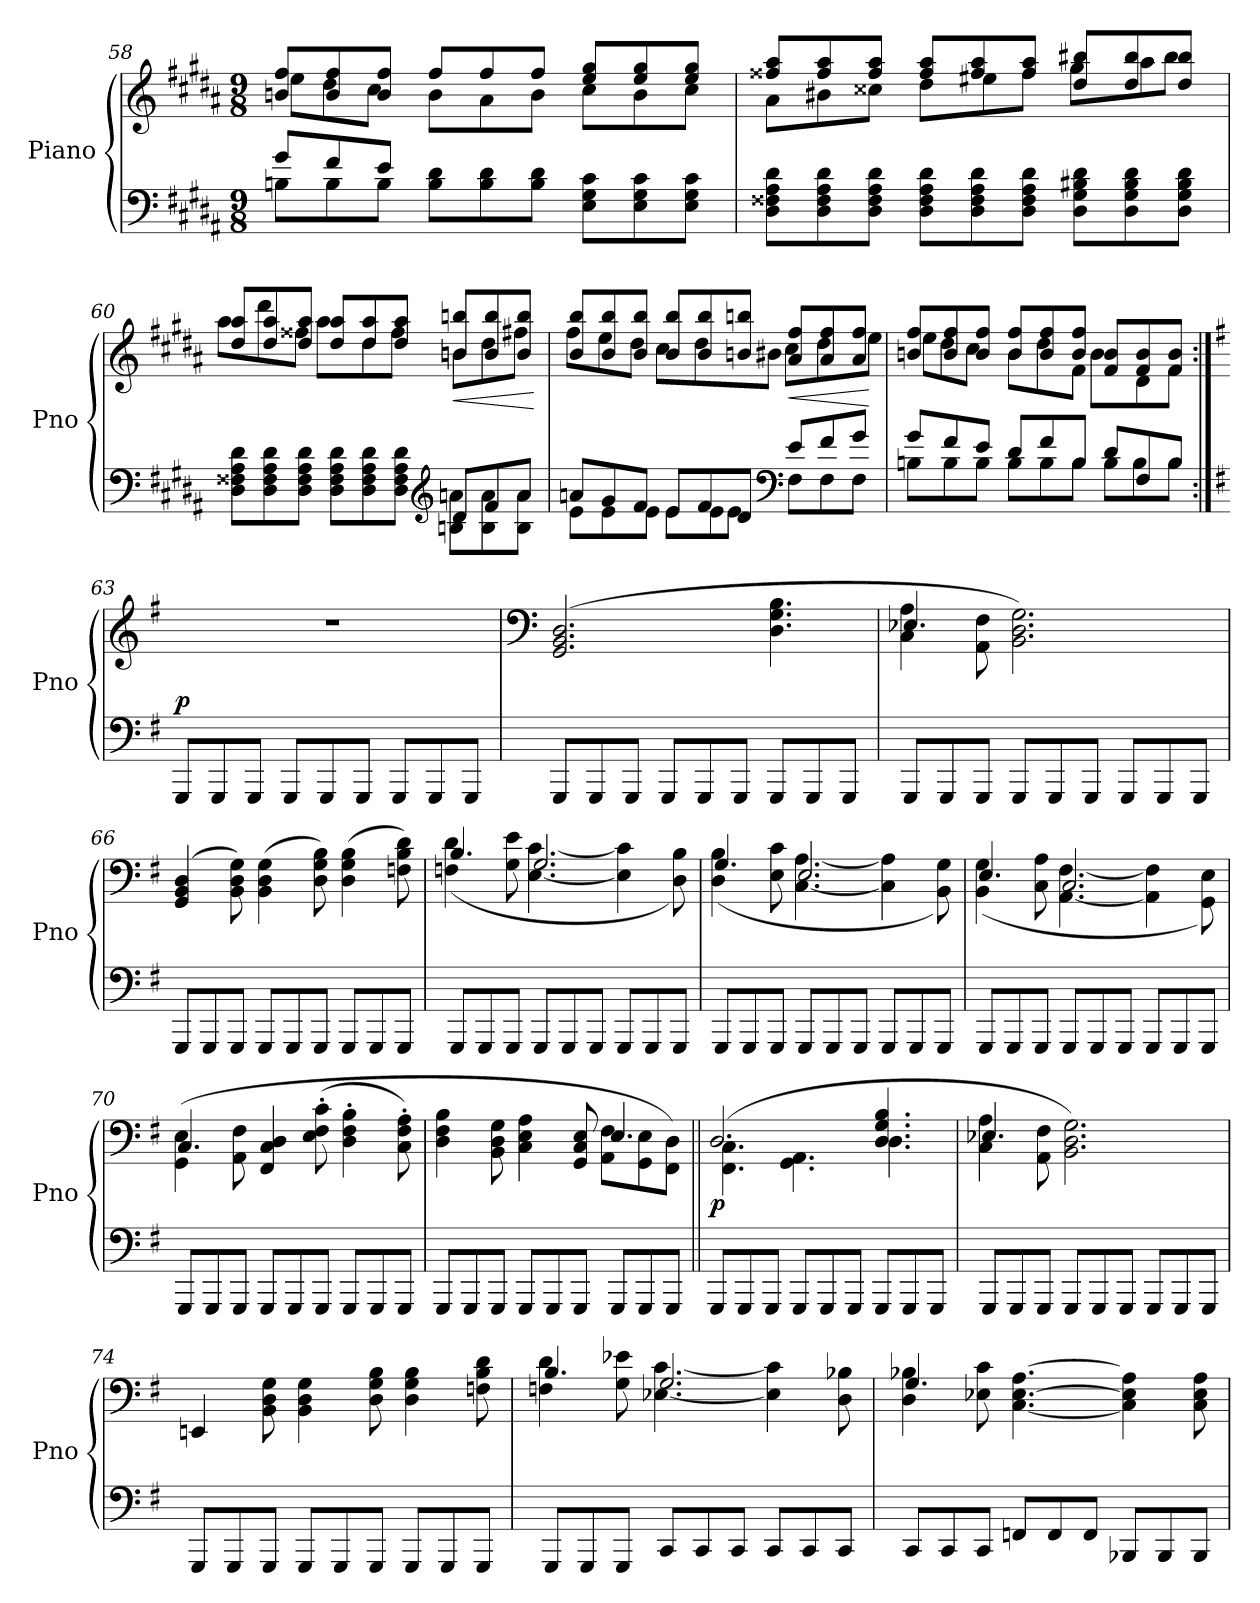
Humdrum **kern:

**kern	**kern	**dynam
*part1	*part1	*part1
*staff2	*staff1	*staff1/2
*I"Piano	*	*
*I'Pno	*	*
*clefF4	*clefG2	*
*k[f#c#g#d#a#]	*k[f#c#g#d#a#]	*
*B:	*B:	*
*M9/8	*M9/8	*
=58	=58	=58
*^	*^	*
8g#/L	8Bni\L	8bni/ 8ff#/L	8ee\L	.
8f#/	8B\	8b/ 8ff#/	8dd#\	.
8e/J	8B\J	8b/ 8ff#/J	8cc#\J	.
8B\ 8d#\L	2.ryy	8ff#/L	8b\L	.
8B\ 8d#\	.	8ff#/	8a#\	.
8B\ 8d#\J	.	8ff#/J	8b\J	.
8E\ 8G#\ 8c#\L	.	8ee/ 8gg#/L	8cc#\L	.
8E\ 8G#\ 8c#\	.	8ee/ 8gg#/	8b\	.
8E\ 8G#\ 8c#\J	.	8ee/ 8gg#/J	8cc#\J	.
*v	*v	*	*	*
!!LO:LB:g=z	!!
=59	=59	=59	=59
8D#\ 8F##X\ 8A#\ 8d#\L	8ff##X/ 8aa#/L	8a#\L	.
8D#\ 8F##\ 8A#\ 8d#\	8ff##/ 8aa#/	8b#X\	.
8D#\ 8F##\ 8A#\ 8d#\J	8ff##/ 8aa#/J	8cc##X\J	.
8D#\ 8F##\ 8A#\ 8d#\L	8ff##/ 8aa#/L	8dd#\L	.
8D#\ 8F##\ 8A#\ 8d#\	8ff##/ 8aa#/	8ee#X\	.
8D#\ 8F##\ 8A#\ 8d#\J	8ff##/ 8aa#/J	8ff##\J	.
8D#\ 8G#\ 8B#X\ 8d#\L	8dd#/ 8bb#X/L	8gg#\L	.
8D#\ 8G#\ 8B#\ 8d#\	8dd#/ 8bb#/	8aa#\	.
8D#\ 8G#\ 8B#\ 8d#\J	8dd#/ 8bb#/J	8bb#\J	.
=60	=60	=60	=60
*^	*	*	*
8D#\ 8F##X\ 8A#\ 8d#\L	2.ryy	8dd#/ 8aa#/L	8aa#\L	.
8D#\ 8F##\ 8A#\ 8d#\	.	8dd#/ 8aa#/	8ddd#\	.
8D#\ 8F##\ 8A#\ 8d#\J	.	8dd#/ 8aa#/J	8ff##X\J	.
8D#\ 8F##\ 8A#\ 8d#\L	.	8dd#/ 8aa#/L	8aa#\L	.
8D#\ 8F##\ 8A#\ 8d#\	.	8dd#/ 8aa#/	8dd#\	.
8D#\ 8F##\ 8A#\ 8d#\J	.	8dd#/ 8aa#/J	8ff##\J	.
*clefG2	*	*	*	*
!	!	!	!	!LO:HP:b
8d#/L	8Bni\ 8an\L	8bni/ 8bbni/L	8bni\L	<
8f#i/	8B\ 8a\	8b/ 8bb/	8dd#\	.
8a/J	8B\ 8a\J	8b/ 8bb/J	8ff#X\J	.
*v	*v	*	*	*
*	*v	*v	*
.	.	[
!!LO:LB:g=z
=61	=61	=61
*^	*^	*
8an/L	8e\L	8b/ 8bb/L	8ff#\L	.
8g#/	8e\	8b/ 8bb/	8ee\	.
8f#/J	8e\J	8b/ 8bb/J	8dd#\J	.
8e/L	8e\L	8b/ 8bb/L	8cc#\L	.
8f#/	8e\	8b/ 8bb/	8dd#\	.
8d#/J	8e\J	8bn/ 8bbn/J	8b#X\J	.
*clefF4	*	*	*	*
!	!	!	!	!LO:HP:b
8e/L	8F#i\L	8a#/ 8ff#/L	8cc#\L	<
8f#i/	8F#\	8a#/ 8ff#/	8dd#\	.
8g#/J	8F#\J	8a#/ 8ff#/J	8ee\J	.
*v	*v	*	*	*
*	*v	*v	*
.	.	[
=62	=62	=62
*^	*^	*
8g#/L	8Bni\L	8bni/ 8ff#/L	8ee\L	.
8f#/	8B\	8b/ 8ff#/	8dd#\	.
8e/J	8B\J	8b/ 8ff#/J	8cc#\J	.
8d#/L	8B\L	8b/ 8ff#/L	8b\L	.
8f#/	8B\	8b/ 8ff#/	8dd#\	.
8B/J	8B\J	8b/ 8ff#/J	8f#\J	.
8d#/L	8B\L	8f#/ 8b/L	8b\L	.
8F#/	8B\	8f#/ 8b/	8d#\	.
8B/J	8B\J	8f#/ 8b/J	8f#\J	.
*v	*v	*	*	*
*	*v	*v	*
!!LO:PB:g=z
=63:|!	=63:|!	=63:|!
*k[f#]	*k[f#]	*
*G:	*G:	*
*^	*^	*
!	!	!	!	!LO:DY:a=2
*v	*v	*	*	*
*	*v	*v	*
8GGG/L	8%9r	p
8GGG/	.	.
8GGG/J	.	.
8GGG/L	.	.
8GGG/	.	.
8GGG/J	.	.
8GGG/L	.	.
8GGG/	.	.
8GGG/J	.	.
=64	=64	=64
*	*clefF4	*
8GGG/L	(>2.GG/ 2.BB/ 2.D/	.
8GGG/	.	.
8GGG/J	.	.
8GGG/L	.	.
8GGG/	.	.
8GGG/J	.	.
8GGG/L	4.D\ 4.G\ 4.B\	.
8GGG/	.	.
8GGG/J	.	.
=65	=65	=65
*	*^	*
8GGG/L	4.E-X/	4C\ 4A\	.
8GGG/	.	.	.
8GGG/J	.	8AA\ 8F#\	.
8GGG/L	2.BB\ 2.D\ 2.G\)	2.ryy	.
8GGG/	.	.	.
8GGG/J	.	.	.
8GGG/L	.	.	.
8GGG/	.	.	.
8GGG/J	.	.	.
*	*v	*v	*
!!LO:LB:g=z
=66	=66	=66
8GGG/L	(>4GG/ 4BB/ 4D/	.
8GGG/	.	.
8GGG/J	8BB\ 8D\ 8G\)	.
8GGG/L	(>4BB\ 4D\ 4G\	.
8GGG/	.	.
8GGG/J	8D\ 8G\ 8B\)	.
8GGG/L	(>4D\ 4G\ 4B\	.
8GGG/	.	.
8GGG/J	8Fn\ 8B\ 8d\)	.
=67	=67	=67
*	*^	*
8GGG/L	4.B/	(<4Fn\ 4d\	.
8GGG/	.	.	.
8GGG/J	.	8G\ 8e\	.
8GGG/L	2.G/	[4.E\ [4.c\	.
8GGG/	.	.	.
8GGG/J	.	.	.
8GGG/L	.	4E\] 4c\]	.
8GGG/	.	.	.
8GGG/J	.	8D\ 8B\)	.
=68	=68	=68	=68
8GGG/L	4.G/	(<4D\ 4B\	.
8GGG/	.	.	.
8GGG/J	.	8E\ 8c\	.
8GGG/L	2.E/	[4.C\ [4.A\	.
8GGG/	.	.	.
8GGG/J	.	.	.
8GGG/L	.	4C\] 4A\]	.
8GGG/	.	.	.
8GGG/J	.	8BB\ 8G\)	.
!!LO:LB:g=z	!!
=69	=69	=69	=69
8GGG/L	4.E/	(<4BB\ 4G\	.
8GGG/	.	.	.
8GGG/J	.	8C\ 8A\	.
8GGG/L	2.C/	[4.AA\ [4.F#\	.
8GGG/	.	.	.
8GGG/J	.	.	.
8GGG/L	.	4AA\] 4F#\]	.
8GGG/	.	.	.
8GGG/J	.	8GG\ 8E\)	.
=70	=70	=70	=70
8GGG/L	4.C/	(>4GG\ 4E\	.
8GGG/	.	.	.
8GGG/J	.	8AA\ 8F#\	.
8GGG/L	2.ryy	4FF#/ 4C/ 4D/	.
8GGG/	.	.	.
8GGG/J	.	(<8E\' 8F#\' 8c\'	.
8GGG/L	.	4D\' 4F#\' 4B\'	.
8GGG/	.	.	.
8GGG/J	.	8C\' 8F#\' 8A\')	.
=71	=71	=71	=71
8GGG/L	2.ryy	4D\ 4F#\ 4B\	.
8GGG/	.	.	.
8GGG/J	.	8BB\ 8D\ 8G\	.
8GGG/L	.	4C\ 4E\ 4A\	.
8GGG/	.	.	.
8GGG/J	.	8GG/ 8C/ 8E/	.
8GGG/L	4.E/	8AA\ 8F#\L	.
8GGG/	.	8GG\ 8E\	.
8GGG/J	.	8FF#\ 8D\J)	.
!!LO:LB:g=z	!!
=72||	=72||	=72||	=72||
!	!	!	!LO:DY:b
8GGG/L	(>2.D/	4.FF#\ 4.C\	p
8GGG/	.	.	.
8GGG/J	.	.	.
8GGG/L	.	4.GG\ 4.AA\	.
8GGG/	.	.	.
8GGG/J	.	.	.
8GGG/L	4.D/ 4.G/ 4.B/	4.D\	.
8GGG/	.	.	.
8GGG/J	.	.	.
=73	=73	=73	=73
8GGG/L	4.E-X/	4C\ 4A\	.
8GGG/	.	.	.
8GGG/J	.	8AA\ 8F#\	.
8GGG/L	2.BB\ 2.D\ 2.G\)	2.ryy	.
8GGG/	.	.	.
8GGG/J	.	.	.
8GGG/L	.	.	.
8GGG/	.	.	.
8GGG/J	.	.	.
*	*v	*v	*
=74	=74	=74
8GGG/L	4EEni/	.
8GGG/	.	.
8GGG/J	8BB\ 8D\ 8G\	.
8GGG/L	4BB\ 4D\ 4G\	.
8GGG/	.	.
8GGG/J	8D\ 8G\ 8B\	.
8GGG/L	4D\ 4G\ 4B\	.
8GGG/	.	.
8GGG/J	8Fn\ 8B\ 8d\	.
!!LO:LB:g=z
=75	=75	=75
*	*^	*
8GGG/L	4.B/	4Fn\ 4d\	.
8GGG/	.	.	.
8GGG/J	.	8G\ 8e-X\	.
8CC/L	2.G/	[4.E-X\ [4.c\	.
8CC/	.	.	.
8CC/J	.	.	.
8CC/L	.	4E-\] 4c\]	.
8CC/	.	.	.
8CC/J	.	8D\ 8B-X\	.
=76	=76	=76	=76
8CC/L	4.G/	4D\ 4B-X\	.
8CC/	.	.	.
8CC/J	.	8E-X\ 8c\	.
8FFn/L	2.ryy	[4.C\ [4.E-\ [4.A\	.
8FF/	.	.	.
8FF/J	.	.	.
8BBB-X/L	.	4C\] 4E-\] 4A\]	.
8BBB-/	.	.	.
8BBB-/J	.	8C\ 8E-\ 8A\	.
*	*v	*v	*
=	=	=
*-	*-	*-
